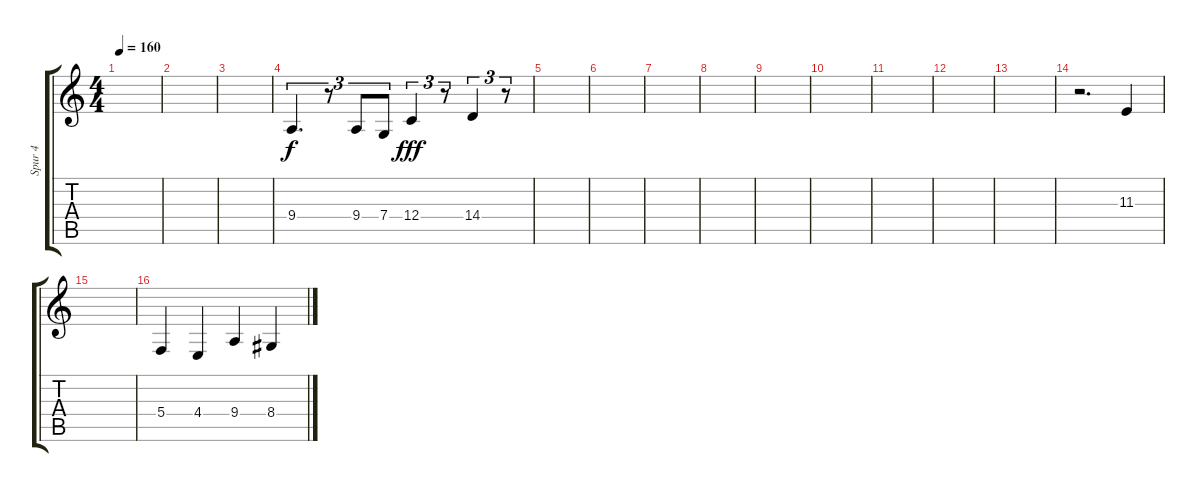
\track ("Spur 4" "Spur 4") {instrument trombone}
\staff {score tabs}
\tuning (D4 A3 F3 C3 G2 D2) {hide}
\ts (4 4)
\tempo 160
\clef g2
\ks c
|
|
|
9.4.4{d tu (3 2)} r.8{tu (3 2)} 9.4.8{tu (3 2)} 7.4.8{tu (3 2)} 12.4.4{tu (3 2) dy fff} r.8{tu (3 2)} 14.4.4{tu (3 2)} r.8{tu (3 2)} |
|
|
|
|
|
|
|
|
|
r.2{d} 11.3.4 |
|
5.4.4 4.4.4 9.4.4 8.4.4
